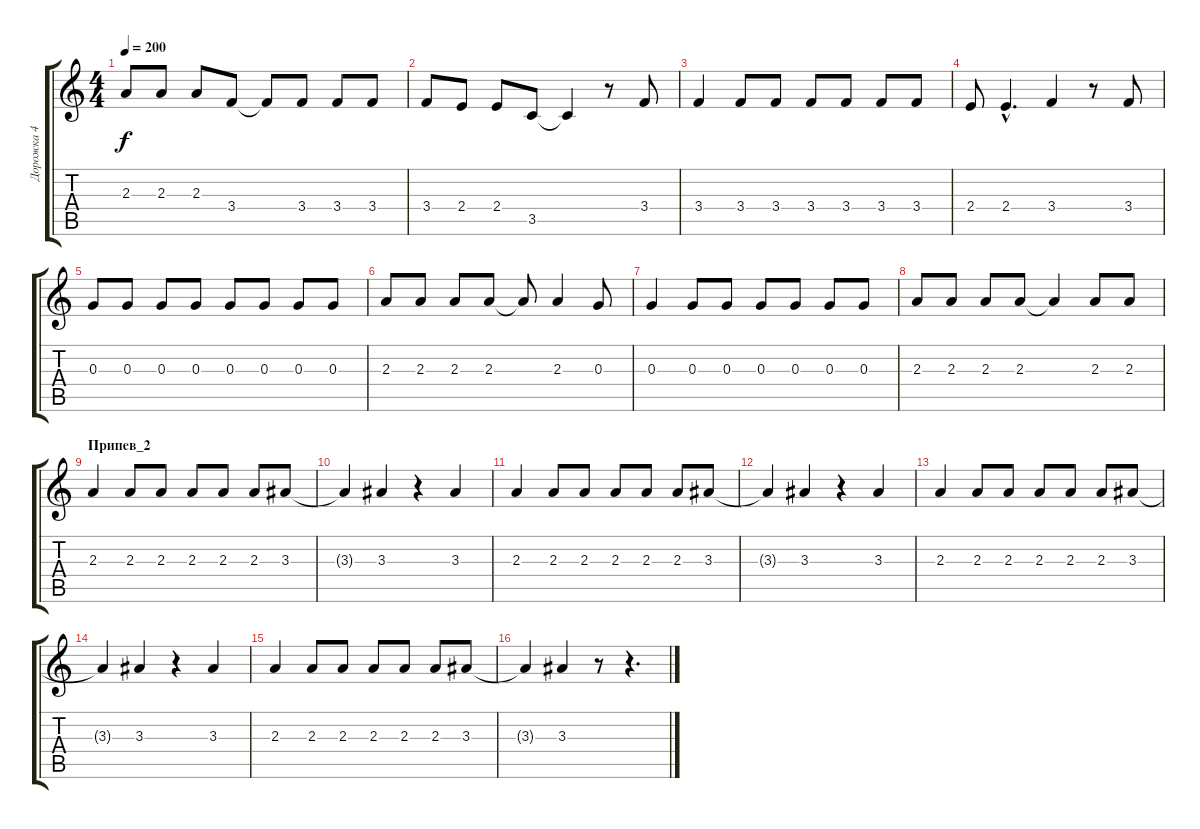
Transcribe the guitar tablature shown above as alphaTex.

\track ("Дорожка 4" "Дорожка 4") {instrument distortionguitar}
\staff {score tabs}
\tuning (E4 B3 G3 D3 A2 E2) {hide}
\ts (4 4)
\tempo 200
\clef g2
\ks c
2.3.8{dy f} 2.3.8 2.3.8 3.4.8 3.4{t}.8 3.4.8 3.4.8 3.4.8 |
3.4.8 2.4.8 2.4.8 3.5.8 3.5{t}.4 r.8 3.4.8 |
3.4.4 3.4.8 3.4.8 3.4.8 3.4.8 3.4.8 3.4.8 |
2.4.8 2.4{hac}.4{d} 3.4.4 r.8 3.4.8 |
0.3.8 0.3.8 0.3.8 0.3.8 0.3.8 0.3.8 0.3.8 0.3.8 |
2.3.8 2.3.8 2.3.8 2.3.8 2.3{t}.8 2.3.4 0.3.8 |
0.3.4 0.3.8 0.3.8 0.3.8 0.3.8 0.3.8 0.3.8 |
2.3.8 2.3.8 2.3.8 2.3.8 2.3{t}.4 2.3.8 2.3.8 |
\section ("" "Припев_2")
2.3.4 2.3.8 2.3.8 2.3.8 2.3.8 2.3.8 3.3.8 |
3.3{t}.4 3.3.4 r.4 3.3.4 |
2.3.4 2.3.8 2.3.8 2.3.8 2.3.8 2.3.8 3.3.8 |
3.3{t}.4 3.3.4 r.4 3.3.4 |
2.3.4 2.3.8 2.3.8 2.3.8 2.3.8 2.3.8 3.3.8 |
3.3{t}.4 3.3.4 r.4 3.3.4 |
2.3.4 2.3.8 2.3.8 2.3.8 2.3.8 2.3.8 3.3.8 |
3.3{t}.4 3.3.4 r.8 r.4{d}
